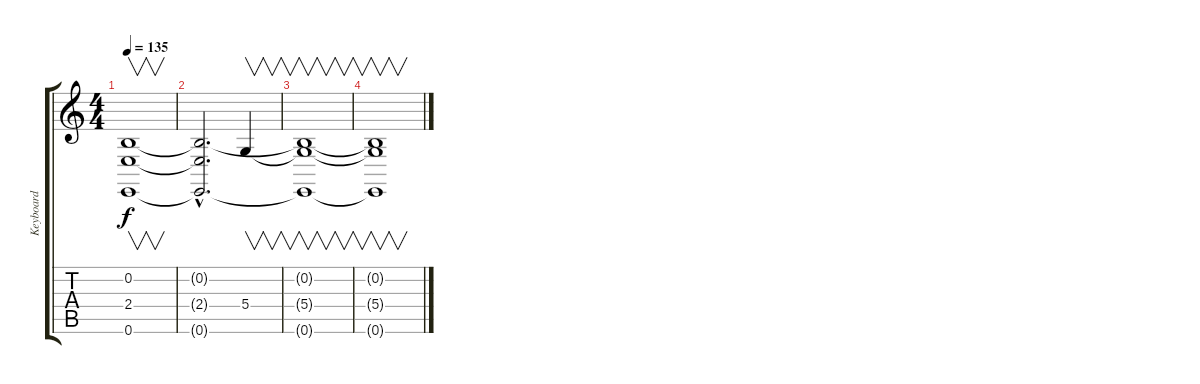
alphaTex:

\track ("Keyboard" "Keyboard") {instrument drawbarorgan}
\staff {score tabs}
\tuning (E4 B3 G3 D3 A2 E2) {hide}
\ts (4 4)
\tempo 135
\clef g2
\ks c
(0.2{t} 2.4 0.6{t}).1{v dy f} |
(0.2{hac t} 2.4{hac t} 0.6{hac t}).2{d volume 0} 5.4.4{v} |
(0.2{t} 5.4{t} 0.6{t}).1{v} |
(0.2{t} 5.4{t} 0.6{t}).1{v}
